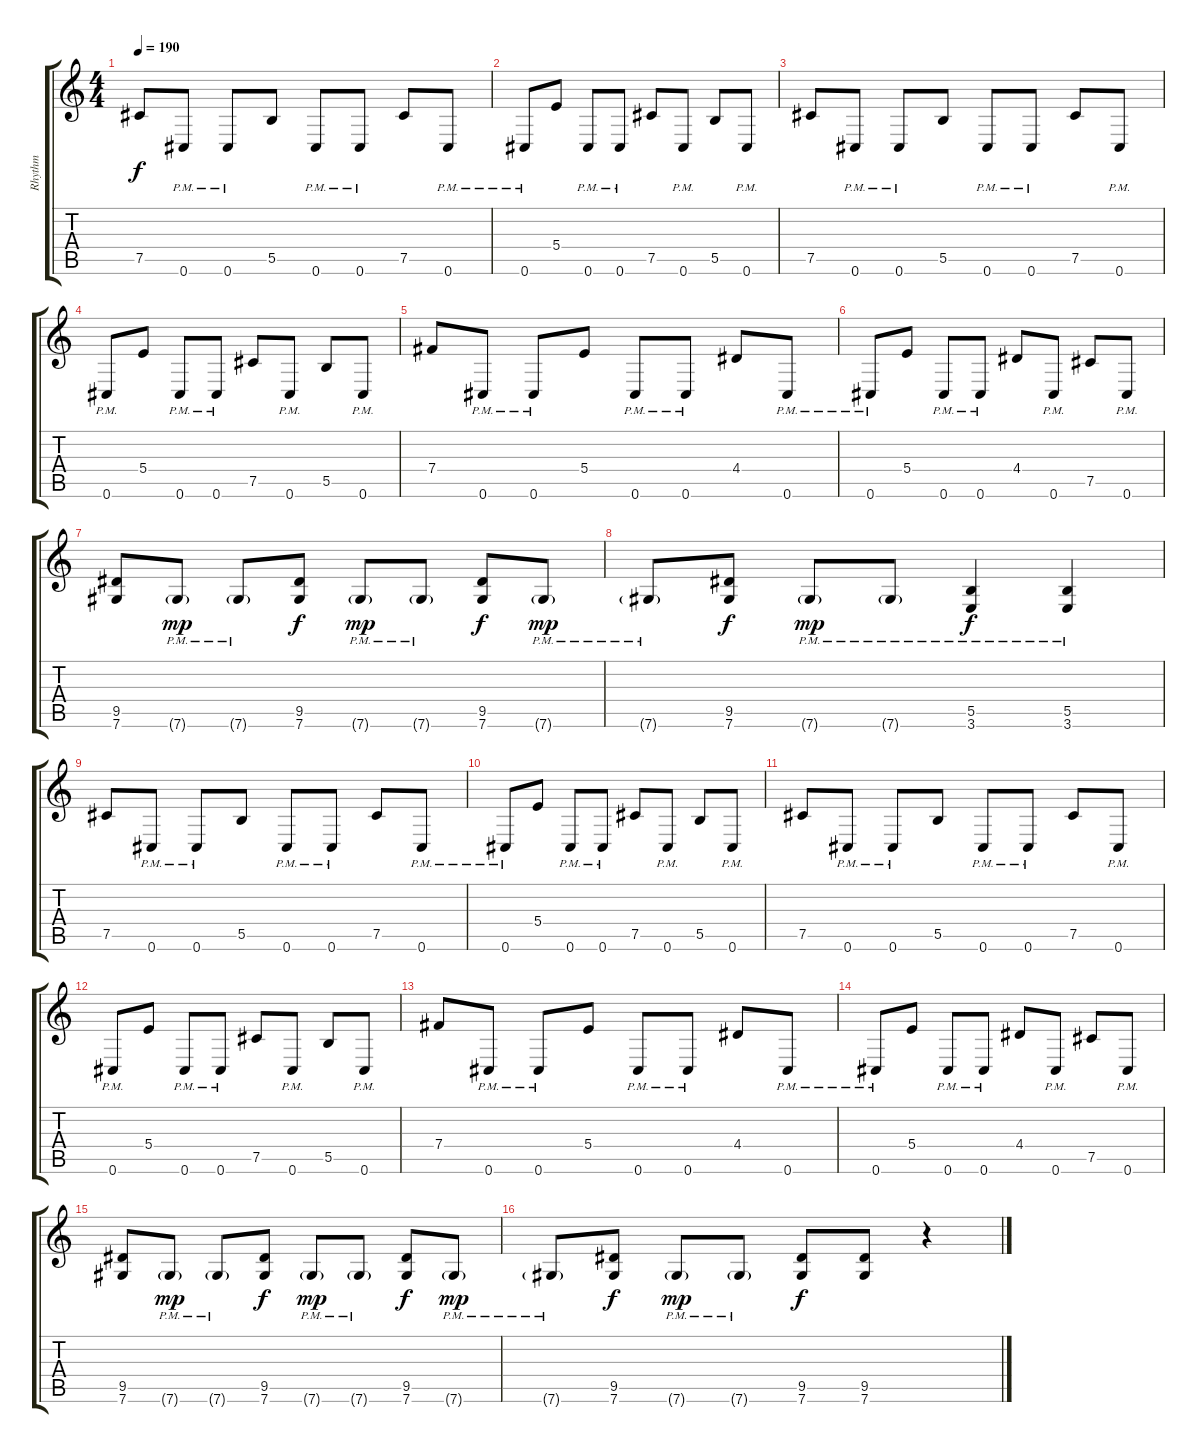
\track ("Rhythm" "Rhythm") {instrument distortionguitar}
\staff {score tabs}
\tuning (Db4 Ab3 E3 B2 Gb2 Db2) {hide}
\ts (4 4)
\tempo 190
\clef g2
\ks c
7.5.8{dy f} 0.6{pm}.8 0.6{pm}.8 5.5.8 0.6{pm}.8 0.6{pm}.8 7.5.8 0.6{pm}.8 |
0.6{pm}.8 5.4.8 0.6{pm}.8 0.6{pm}.8 7.5.8 0.6{pm}.8 5.5.8 0.6{pm}.8 |
7.5.8 0.6{pm}.8 0.6{pm}.8 5.5.8 0.6{pm}.8 0.6{pm}.8 7.5.8 0.6{pm}.8 |
0.6{pm}.8 5.4.8 0.6{pm}.8 0.6{pm}.8 7.5.8 0.6{pm}.8 5.5.8 0.6{pm}.8 |
7.4.8 0.6{pm}.8 0.6{pm}.8 5.4.8 0.6{pm}.8 0.6{pm}.8 4.4.8 0.6{pm}.8 |
0.6{pm}.8 5.4.8 0.6{pm}.8 0.6{pm}.8 4.4.8 0.6{pm}.8 7.5.8 0.6{pm}.8 |
(9.5 7.6).8 7.6{g pm}.8{dy mp} 7.6{g pm}.8 (9.5 7.6).8{dy f} 7.6{g pm}.8{dy mp} 7.6{g pm}.8 (9.5 7.6).8{dy f} 7.6{g pm}.8{dy mp} |
7.6{g pm}.8 (9.5 7.6).8{dy f} 7.6{g pm}.8{dy mp} 7.6{g pm}.8 (5.5 3.6{pm}).4{dy f} (5.5 3.6{pm}).4 |
7.5.8 0.6{pm}.8 0.6{pm}.8 5.5.8 0.6{pm}.8 0.6{pm}.8 7.5.8 0.6{pm}.8 |
0.6{pm}.8 5.4.8 0.6{pm}.8 0.6{pm}.8 7.5.8 0.6{pm}.8 5.5.8 0.6{pm}.8 |
7.5.8 0.6{pm}.8 0.6{pm}.8 5.5.8 0.6{pm}.8 0.6{pm}.8 7.5.8 0.6{pm}.8 |
0.6{pm}.8 5.4.8 0.6{pm}.8 0.6{pm}.8 7.5.8 0.6{pm}.8 5.5.8 0.6{pm}.8 |
7.4.8 0.6{pm}.8 0.6{pm}.8 5.4.8 0.6{pm}.8 0.6{pm}.8 4.4.8 0.6{pm}.8 |
0.6{pm}.8 5.4.8 0.6{pm}.8 0.6{pm}.8 4.4.8 0.6{pm}.8 7.5.8 0.6{pm}.8 |
(9.5 7.6).8 7.6{g pm}.8{dy mp} 7.6{g pm}.8 (9.5 7.6).8{dy f} 7.6{g pm}.8{dy mp} 7.6{g pm}.8 (9.5 7.6).8{dy f} 7.6{g pm}.8{dy mp} |
7.6{g pm}.8 (9.5 7.6).8{dy f} 7.6{g pm}.8{dy mp} 7.6{g pm}.8 (9.5 7.6).8{dy f} (9.5 7.6).8 r.4
